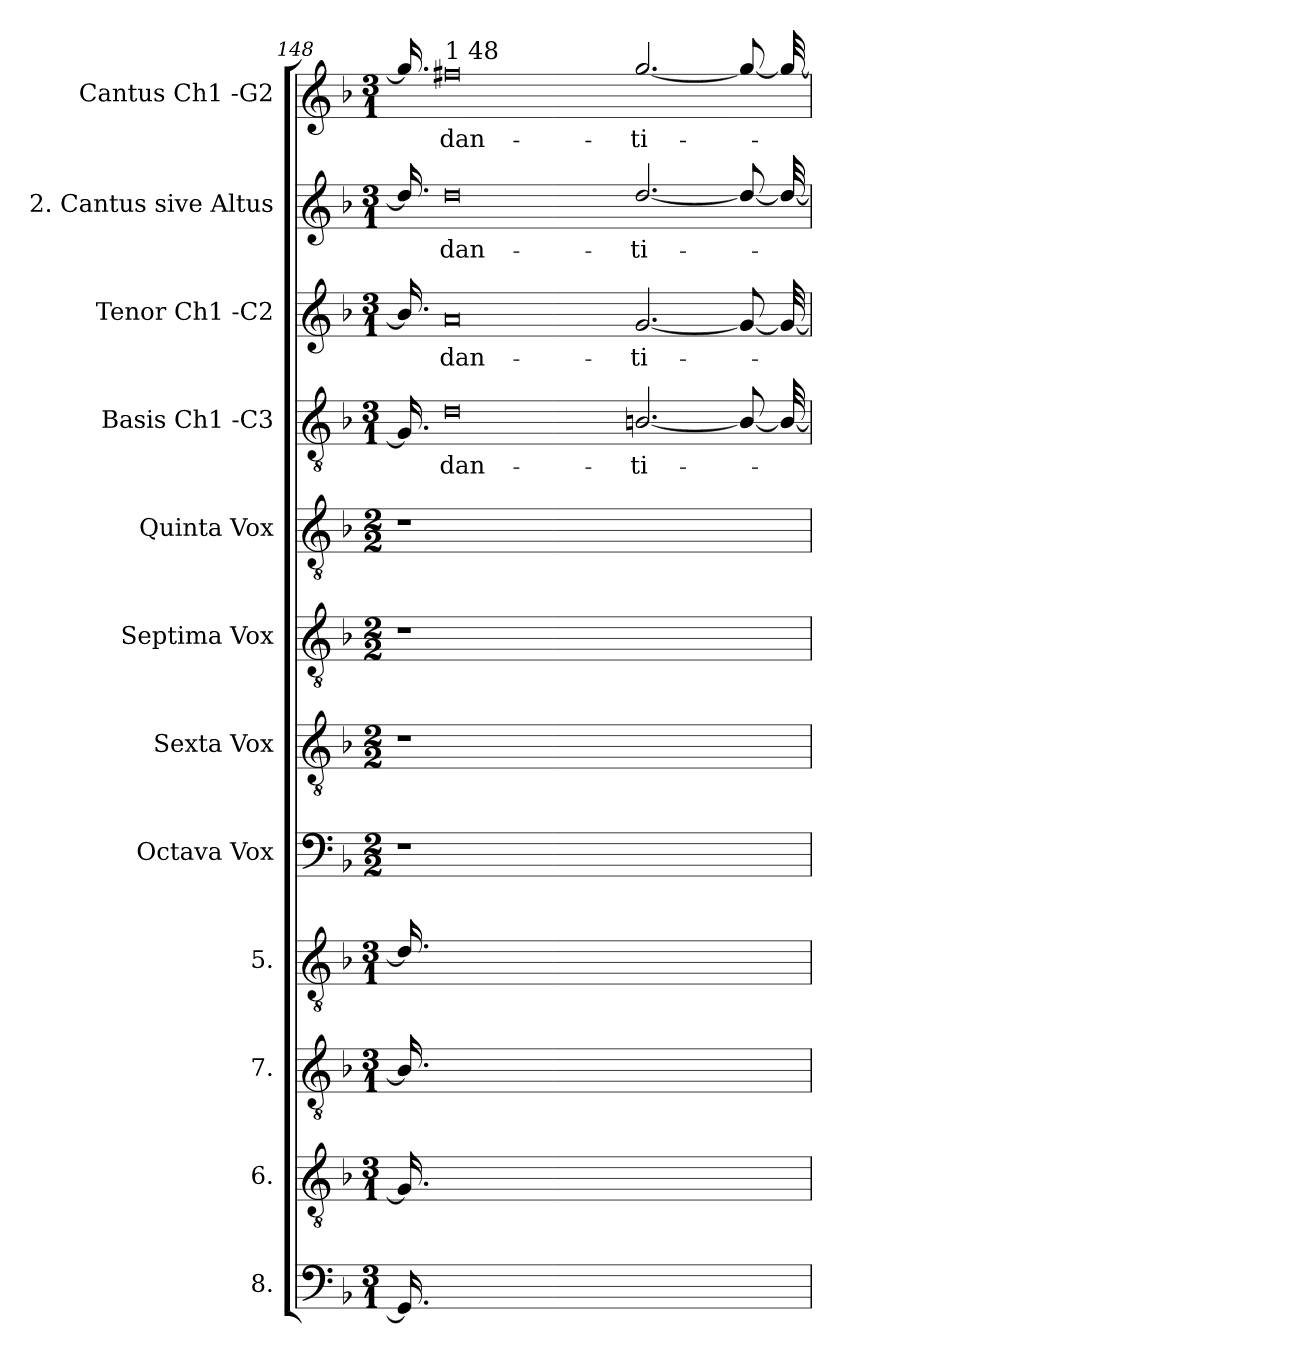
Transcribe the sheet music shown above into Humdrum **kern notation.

**kern	**kern	**kern	**kern	**kern	**kern	**kern	**kern	**kern	**text	**kern	**text	**kern	**text	**kern	**text
*part12	*part11	*part10	*part9	*part8	*part7	*part6	*part5	*part4	*part4	*part3	*part3	*part2	*part2	*part1	*part1
*staff12	*staff11	*staff10	*staff9	*staff8	*staff7	*staff6	*staff5	*staff4	*staff4	*staff3	*staff3	*staff2	*staff2	*staff1	*staff1
*I"8.	*I"6.	*I"7.	*I"5.	*I"Octava  Vox	*I"Sexta  Vox	*I"Septima  Vox	*I"Quinta  Vox	*I"Basis  Ch1 -C3	*	*I"Tenor  Ch1 -C2	*	*I"2. Cantus sive  Altus	*	*I"Cantus  Ch1 -G2	*
*	*	*	*	*	*	*	*	*I'B	*	*I'T	*	*I'A	*	*I'C	*
!!LO:PB:g=z
*clefF4	*clefGv2	*clefGv2	*clefGv2	*clefF4	*clefGv2	*clefGv2	*clefGv2	*clefGv2	*	*clefG2	*	*clefG2	*	*clefG2	*
*k[b-]	*k[b-]	*k[b-]	*k[b-]	*k[b-]	*k[b-]	*k[b-]	*k[b-]	*k[b-]	*	*k[b-]	*	*k[b-]	*	*k[b-]	*
*F:	*F:	*F:	*F:	*F:	*F:	*F:	*F:	*F:	*	*F:	*	*F:	*	*F:	*
*M3/1	*M3/1	*M3/1	*M3/1	*M2/2	*M2/2	*M2/2	*M2/2	*M3/1	*	*M3/1	*	*M3/1	*	*M3/1	*
=148	=148	=148	=148	=148	=148	=148	=148	=148	=148	=148	=148	=148	=148	=148	=148
16.GG/]	16.G/]	16.B/]	16.d/]	1r	1r	1r	1r	16.G/]	.	16.b-/]	.	16.dd/]	.	16.gg/]	.
!	!	!	!	!	!	!	!	!	!	!	!	!	!	!LO:TX:a:t=1 48	!
!	!	!	!	!	!	!	!	!	!LO:LY:b:cj	!	!LO:LY:b:cj	!	!LO:LY:b:cj	!	!LO:LY:b:cj
0ryy	0ryy	0ryy	0ryy	.	.	.	.	0d	-dan-	0a	-dan-	0dd	-dan-	0ff#X	-dan-
.	.	.	.	0ryy	0ryy	0ryy	0ryy	.	.	.	.	.	.	.	.
!	!	!	!	!	!	!	!	!	!LO:LY:b:cj	!	!LO:LY:b:cj	!	!LO:LY:b:cj	!	!LO:LY:b:cj
2ryy	2ryy	2ryy	2ryy	.	.	.	.	[<2.Bn/	-ti-	[<2.g/	-ti-	[<2.dd/	-ti-	[<2.gg/	-ti-
4ryy	4ryy	4ryy	4ryy	.	.	.	.	.	.	.	.	.	.	.	.
8ryy	8ryy	8ryy	8ryy	.	.	.	.	8B/_<	.	8g/_<	.	8dd/_<	.	8gg/_<	.
32ryy	32ryy	32ryy	32ryy	.	.	.	.	32B/_<	.	32g/_<	.	32dd/_<	.	32gg/_<	.
=	=	=	=	=	=	=	=	=	=	=	=	=	=	=	=
*-	*-	*-	*-	*-	*-	*-	*-	*-	*-	*-	*-	*-	*-	*-	*-
